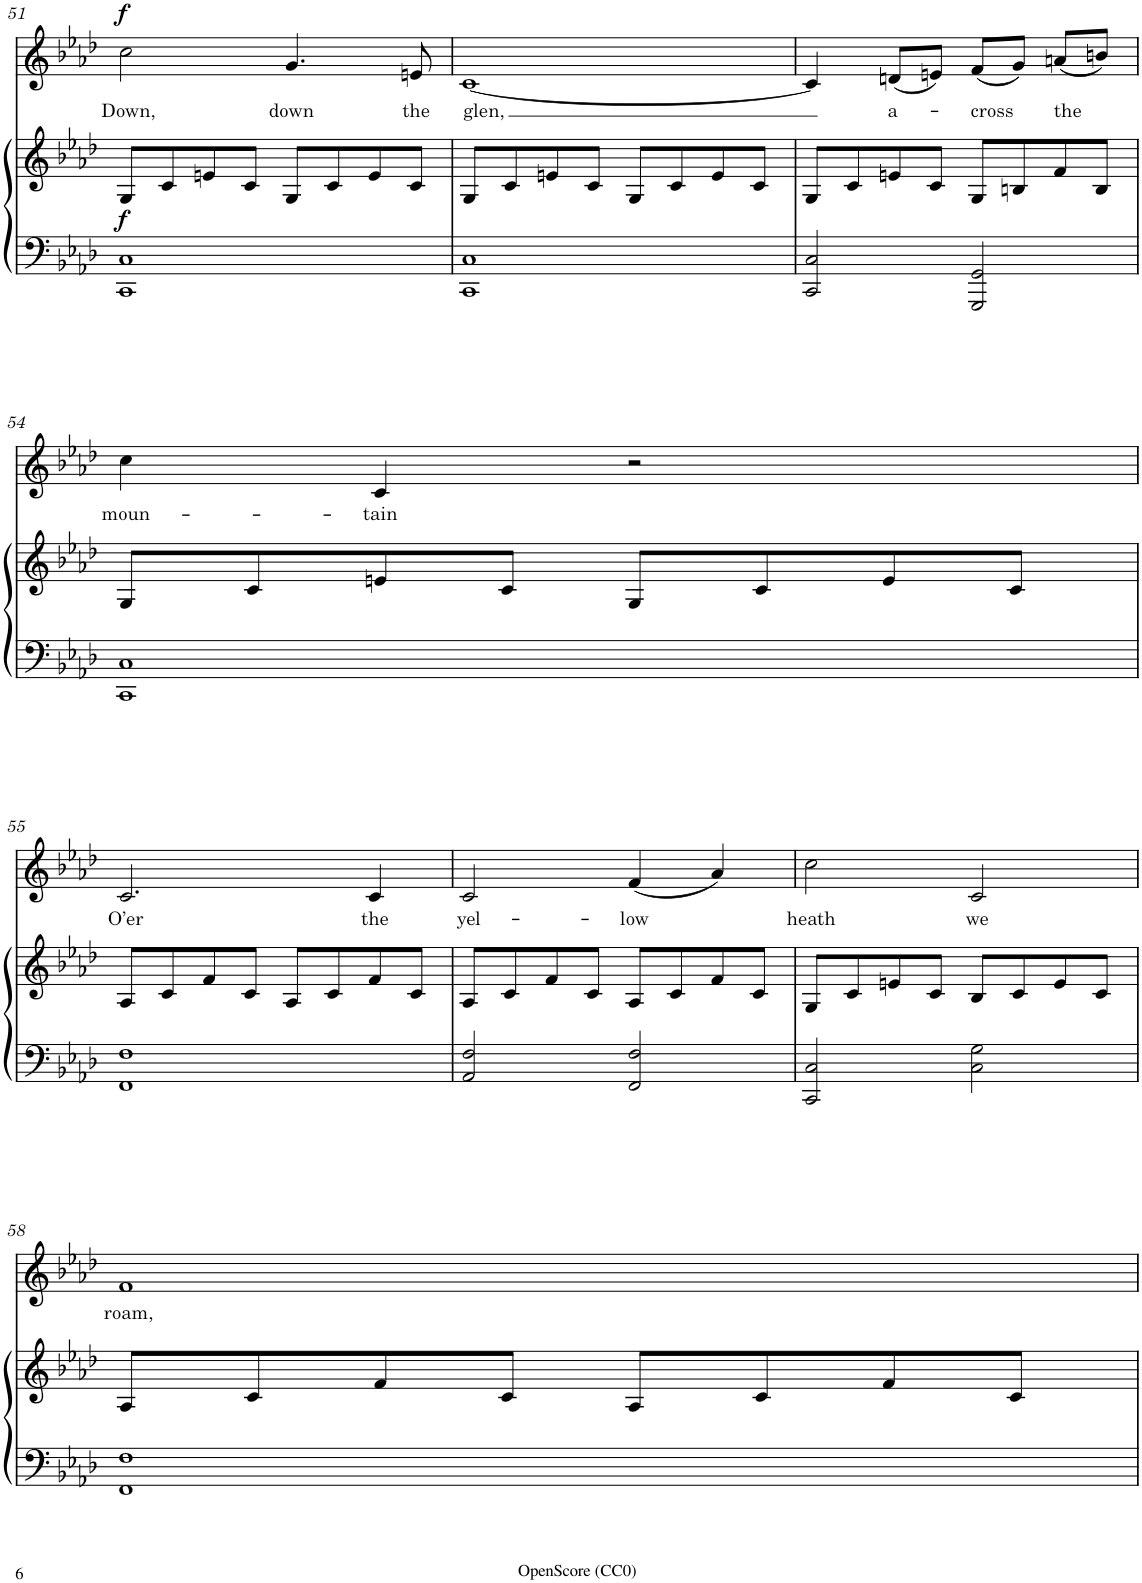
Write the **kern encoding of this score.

**kern	**kern	**dynam	**kern	**text	**dynam
*part2	*part2	*part2	*part1	*part1	*part1
*staff3	*staff2	*staff2/3	*staff1	*staff1	*staff1
*I"Piano	*	*	*I"Voice	*	*
*I'Pno	*	*	*	*	*
!!LO:PB:g=z
*clefF4	*clefG2	*	*clefG2	*	*
*k[b-e-a-d-]	*k[b-e-a-d-]	*	*k[b-e-a-d-]	*	*
*M2/2	*M2/2	*	*M2/2	*	*
*met(c|)	*met(c|)	*	*met(c|)	*	*
=51	=51	=51	=51	=51	=51
!	!	!LO:DY:b	!	!LO:LY:b	!LO:DY:a
1CC 1C	8G/L	f	2cc\	Down,	f
.	8c/	.	.	.	.
.	8en/	.	.	.	.
.	8c/J	.	.	.	.
!	!	!	!	!LO:LY:b	!
.	8G/L	.	4.g/	down	.
.	8c/	.	.	.	.
.	8e/	.	.	.	.
!	!	!	!	!LO:LY:b	!
.	8c/J	.	8en/	the	.
=52	=52	=52	=52	=52	=52
!	!	!	!	!LO:LY:b	!
1CC 1C	8G/L	.	[1c	glen,	.
.	8c/	.	.	.	.
.	8en/	.	.	.	.
.	8c/J	.	.	.	.
.	8G/L	.	.	.	.
.	8c/	.	.	.	.
.	8e/	.	.	.	.
.	8c/J	.	.	.	.
=53	=53	=53	=53	=53	=53
2CC/ 2C/	8G/L	.	4c/]	.	.
.	8c/	.	.	.	.
!	!	!	!	!LO:LY:b	!
.	8en/	.	(8dn/L	a-	.
.	8c/J	.	8en/J)	.	.
!	!	!	!	!LO:LY:b	!
2GGG/ 2GG/	8G/L	.	(8f/L	-cross	.
.	8Bn/	.	8g/J)	.	.
!	!	!	!	!LO:LY:b	!
.	8f/	.	(8an/L	the	.
.	8B/J	.	8bn/J)	.	.
!!LO:LB:g=z
=54	=54	=54	=54	=54	=54
!	!	!	!	!LO:LY:b	!
1CC 1C	8G/L	.	4cc\	moun-	.
.	8c/	.	.	.	.
!	!	!	!	!LO:LY:b	!
.	8en/	.	4c/	-tain	.
.	8c/J	.	.	.	.
.	8G/L	.	2r	.	.
.	8c/	.	.	.	.
.	8e/	.	.	.	.
.	8c/J	.	.	.	.
!!LO:LB:g=z
=55	=55	=55	=55	=55	=55
!	!	!	!	!LO:LY:b	!
1FF 1F	8A-/L	.	2.c/	O’er	.
.	8c/	.	.	.	.
.	8f/	.	.	.	.
.	8c/J	.	.	.	.
.	8A-/L	.	.	.	.
.	8c/	.	.	.	.
!	!	!	!	!LO:LY:b	!
.	8f/	.	4c/	the	.
.	8c/J	.	.	.	.
=56	=56	=56	=56	=56	=56
!	!	!	!	!LO:LY:b	!
2AA-/ 2F/	8A-/L	.	2c/	yel-	.
.	8c/	.	.	.	.
.	8f/	.	.	.	.
.	8c/J	.	.	.	.
!	!	!	!	!LO:LY:b	!
2FF/ 2F/	8A-/L	.	(4f/	-low	.
.	8c/	.	.	.	.
.	8f/	.	4a-/)	.	.
.	8c/J	.	.	.	.
=57	=57	=57	=57	=57	=57
!	!	!	!	!LO:LY:b	!
2CC/ 2C/	8G/L	.	2cc\	heath	.
.	8c/	.	.	.	.
.	8en/	.	.	.	.
.	8c/J	.	.	.	.
!	!	!	!	!LO:LY:b	!
2C\ 2G\	8B-/L	.	2c/	we	.
.	8c/	.	.	.	.
.	8e/	.	.	.	.
.	8c/J	.	.	.	.
!!LO:LB:g=z
=58	=58	=58	=58	=58	=58
!	!	!	!	!LO:LY:b	!
1FF 1F	8A-/L	.	1f	roam,	.
.	8c/	.	.	.	.
.	8f/	.	.	.	.
.	8c/J	.	.	.	.
.	8A-/L	.	.	.	.
.	8c/	.	.	.	.
.	8f/	.	.	.	.
.	8c/J	.	.	.	.
=	=	=	=	=	=
*-	*-	*-	*-	*-	*-
